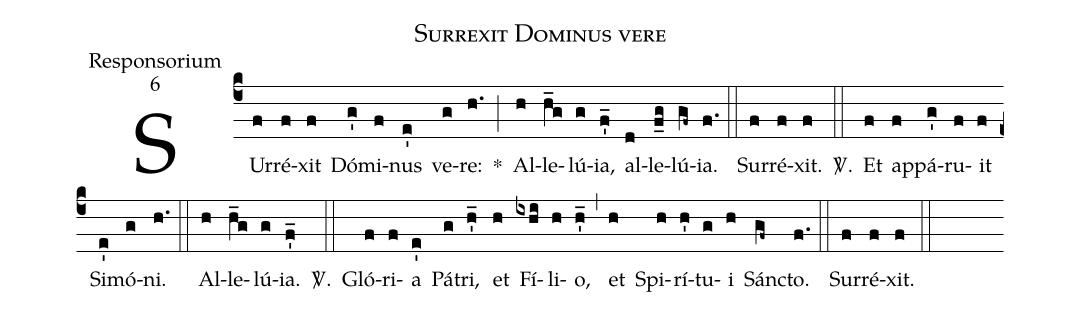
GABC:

name: Surrexit Dominus vere;
office-part: Responsorium;
mode: 6;
%%
(c4)
SUr(f)ré(f)xit(f) Dó(g')mi(f)nus(e') ve(g)re:(h.) *(;)
Al(h)le(h_g)lú(g)ia,(f'_) al(d)le(f_g)lú(gf~)ia.(f.) (::)
Sur(f)ré(f)xit.(f) <sp>V/</sp>.(::)
Et(f) ap(f)pá(g')ru(f)it(f) Si(e')mó(g)ni.(h.) (::)
Al(h)le(h_g)lú(g)ia.(f'_) <sp>V/</sp>.(::)
Gló(f)ri(f)a(e') Pá(g)tri,(h'_) et(h) Fí(ixhi)li(h)o,(h'_) (,)
et(h) Spi(h)rí(h')tu(g)i(h) Sán(gf~)cto.(f.) (::)
Sur(f)ré(f)xit.(f) (::)
